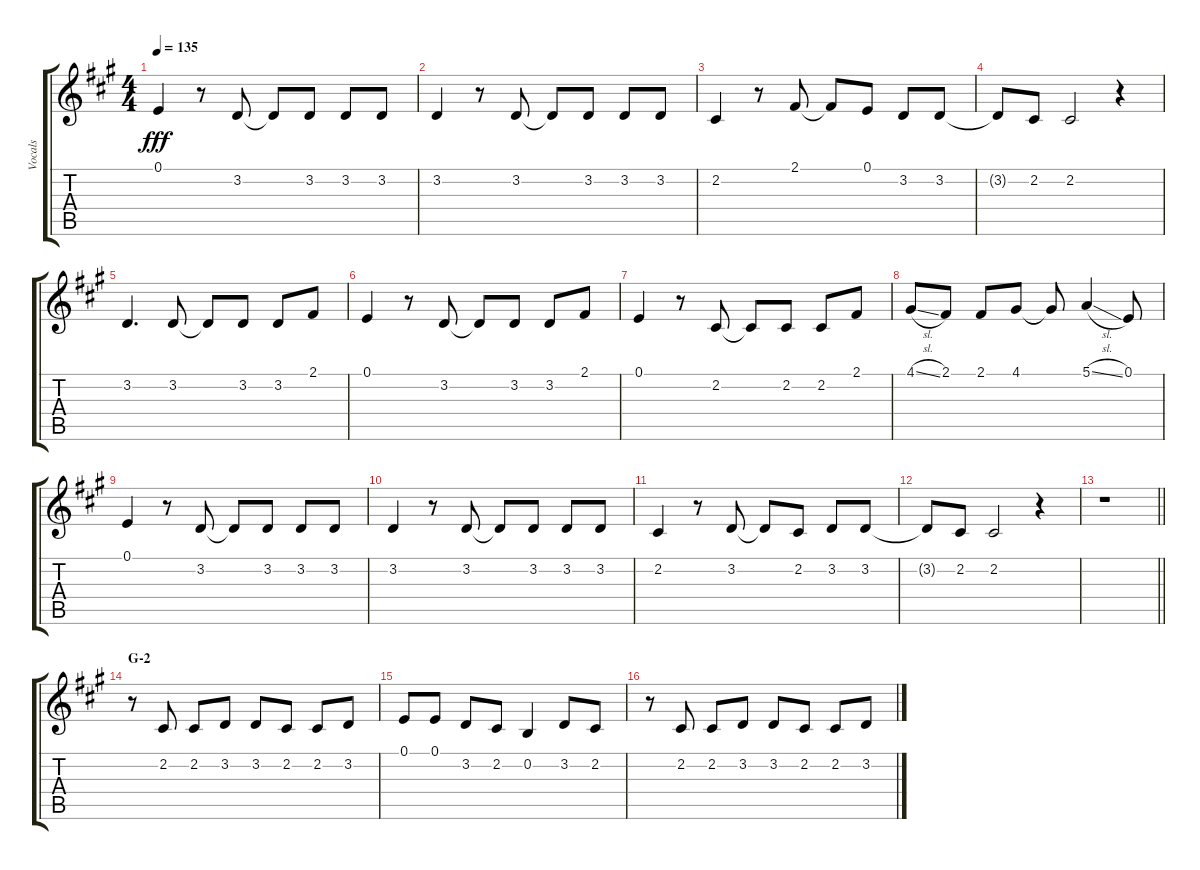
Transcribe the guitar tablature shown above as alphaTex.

\track ("Vocals" "Vocals") {instrument voiceoohs}
\staff {score tabs}
\tuning (E4 B3 G3 D3 A2 E2) {hide}
\ts (4 4)
\tempo 135
\clef g2
\ks a
0.1.4{dy fff} r.8 3.2.8 3.2{t}.8 3.2.8 3.2.8 3.2.8 |
3.2.4 r.8 3.2.8 3.2{t}.8 3.2.8 3.2.8 3.2.8 |
2.2.4 r.8 2.1.8 2.1{t}.8 0.1.8 3.2.8 3.2.8 |
3.2{t}.8 2.2.8 2.2.2 r.4 |
3.2.4{d} 3.2.8 3.2{t}.8 3.2.8 3.2.8 2.1.8 |
0.1.4 r.8 3.2.8 3.2{t}.8 3.2.8 3.2.8 2.1.8 |
0.1.4 r.8 2.2.8 2.2{t}.8 2.2.8 2.2.8 2.1.8 |
4.1{sl}.8 2.1.8 2.1.8 4.1.8 4.1{t}.8 5.1{sl}.4 0.1.8 |
0.1.4 r.8 3.2.8 3.2{t}.8 3.2.8 3.2.8 3.2.8 |
3.2.4 r.8 3.2.8 3.2{t}.8 3.2.8 3.2.8 3.2.8 |
2.2.4 r.8 3.2.8 3.2{t}.8 2.2.8 3.2.8 3.2.8 |
3.2{t}.8 2.2.8 2.2.2 r.4 |
\barLineRight lightlight
r.1 |
\section ("" "G-2")
r.8 2.2.8 2.2.8 3.2.8 3.2.8 2.2.8 2.2.8 3.2.8 |
0.1.8 0.1.8 3.2.8 2.2.8 0.2.4 3.2.8 2.2.8 |
r.8 2.2.8 2.2.8 3.2.8 3.2.8 2.2.8 2.2.8 3.2.8
